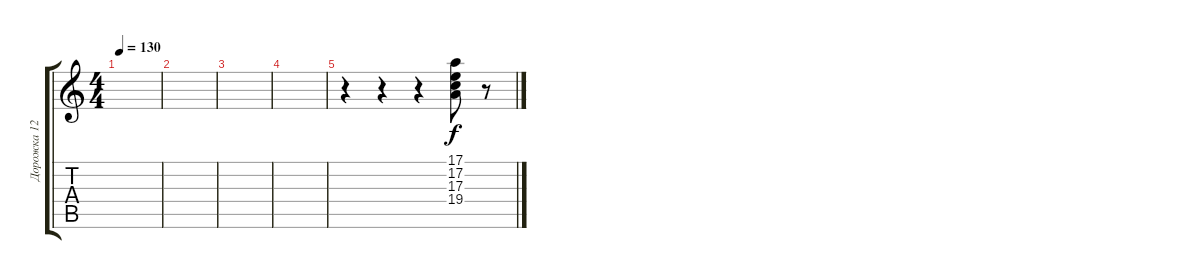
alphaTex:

\track ("Дорожка 12" "Дорожка 12") {instrument tremolostrings}
\staff {score tabs}
\tuning (E4 B3 G3 D3 A2 E2) {hide}
\ts (4 4)
\tempo 130
\clef g2
\ks c
|
|
|
|
r.4 r.4 r.4 (17.1 17.2 17.3 19.4).8 r.8
